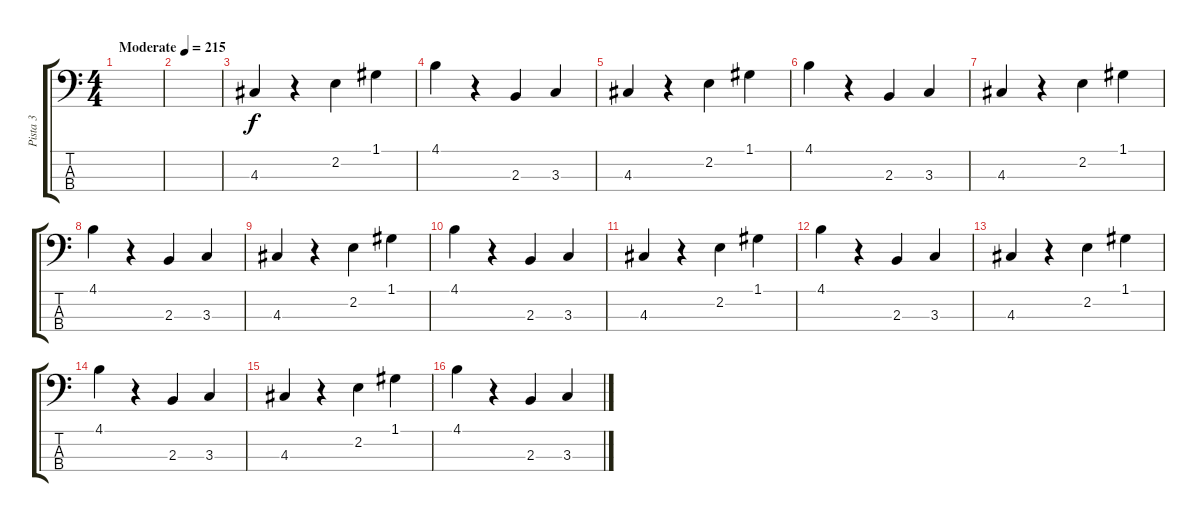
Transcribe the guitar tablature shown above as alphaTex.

\track ("Pista 3" "Pista 3") {instrument electricbassfinger}
\staff {score tabs}
\tuning (G2 D2 A1 E1) {hide}
\ts (4 4)
\tempo (215 "Moderate")
\clef f4
\ks c
|
|
4.3.4 r.4 2.2.4 1.1.4 |
4.1.4 r.4 2.3.4 3.3.4 |
4.3.4 r.4 2.2.4 1.1.4 |
4.1.4 r.4 2.3.4 3.3.4 |
4.3.4 r.4 2.2.4 1.1.4 |
4.1.4 r.4 2.3.4 3.3.4 |
4.3.4 r.4 2.2.4 1.1.4 |
4.1.4 r.4 2.3.4 3.3.4 |
4.3.4 r.4 2.2.4 1.1.4 |
4.1.4 r.4 2.3.4 3.3.4 |
4.3.4 r.4 2.2.4 1.1.4 |
4.1.4 r.4 2.3.4 3.3.4 |
4.3.4 r.4 2.2.4 1.1.4 |
4.1.4 r.4 2.3.4 3.3.4
